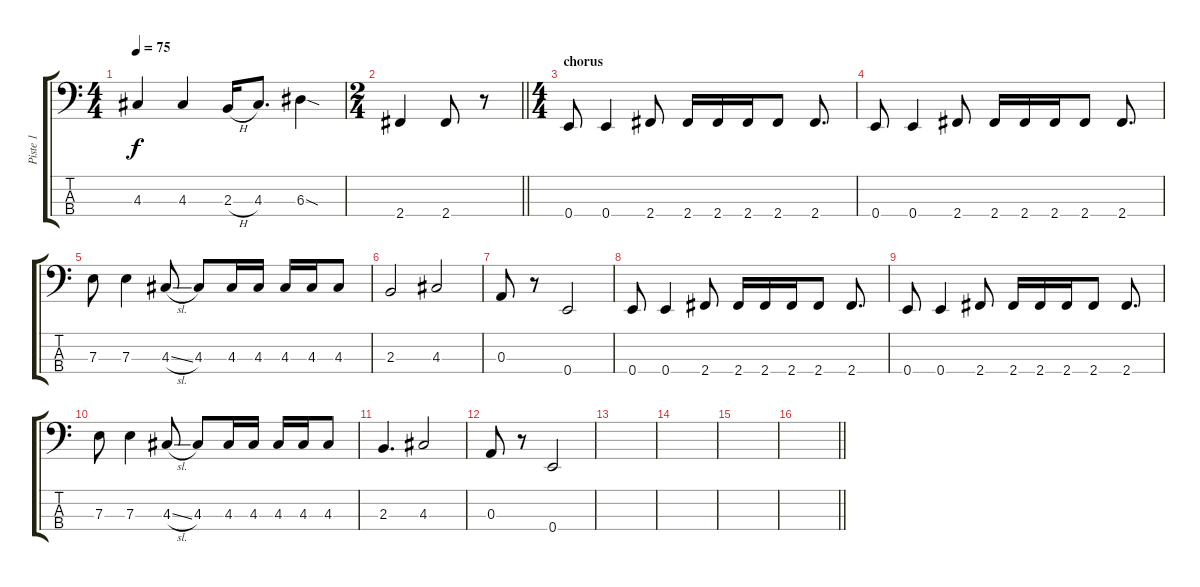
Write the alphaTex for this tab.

\track ("Piste 1" "Piste 1") {instrument electricbassfinger}
\staff {score tabs}
\tuning (G2 D2 A1 E1) {hide}
\ts (4 4)
\tempo 75
\clef f4
\ks c
4.3.4{dy f} 4.3.4 2.3{h}.16 4.3.8{d} 6.3{sod}.4 |
\ts (2 4)
\barLineRight lightlight
2.4.4 2.4.8 r.8 |
\ts (4 4)
\section ("" "chorus")
0.4.8 0.4.4 2.4.8 2.4.16 2.4.16 2.4.16 2.4.8 2.4.8{d} |
0.4.8 0.4.4 2.4.8 2.4.16 2.4.16 2.4.16 2.4.8 2.4.8{d} |
7.3.8 7.3.4 4.3{sl}.8 4.3.8 4.3.16 4.3.16 4.3.16 4.3.16 4.3.8 |
2.3.2 4.3.2 |
0.3.8 r.8 0.4.2 |
0.4.8 0.4.4 2.4.8 2.4.16 2.4.16 2.4.16 2.4.8 2.4.8{d} |
0.4.8 0.4.4 2.4.8 2.4.16 2.4.16 2.4.16 2.4.8 2.4.8{d} |
7.3.8 7.3.4 4.3{sl}.8 4.3.8 4.3.16 4.3.16 4.3.16 4.3.16 4.3.8 |
2.3.4{d} 4.3.2 |
0.3.8 r.8 0.4.2 |
|
|
|
\barLineRight lightlight
